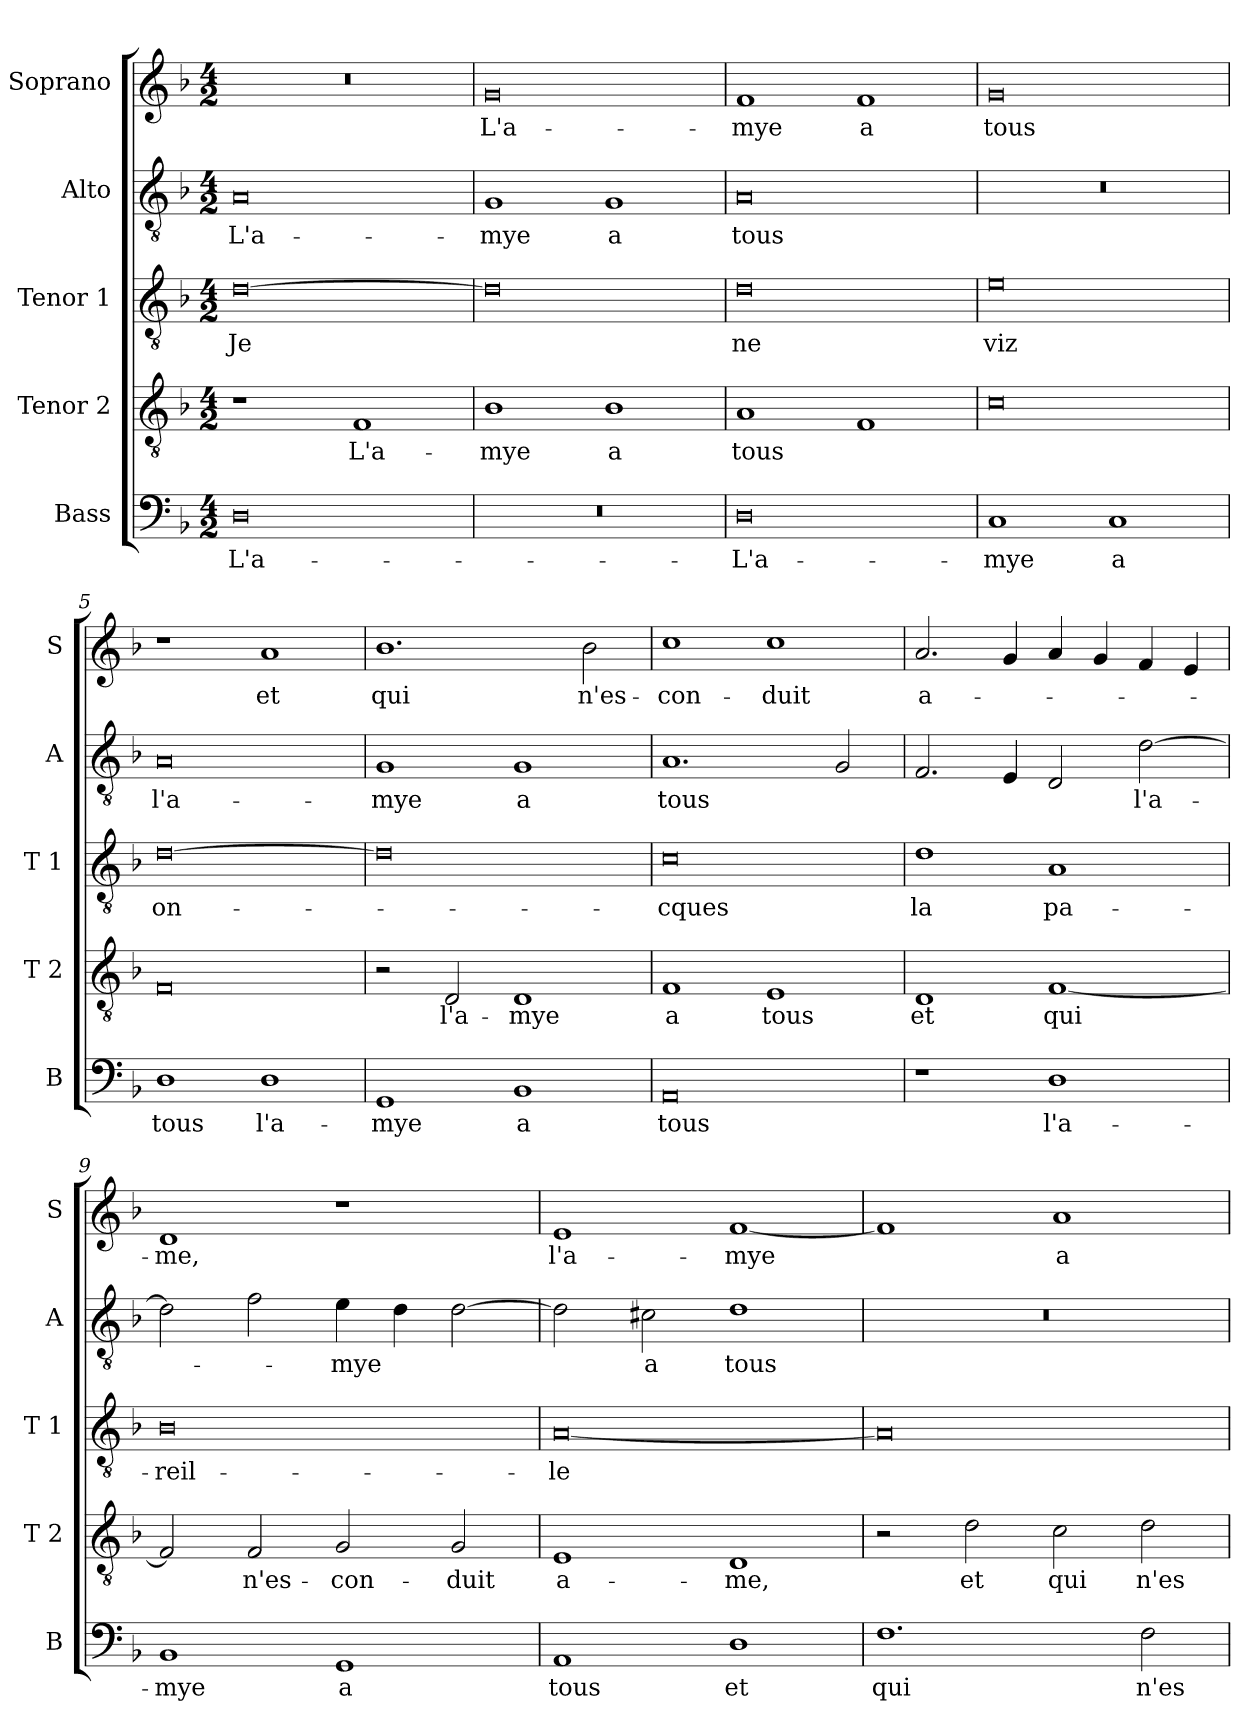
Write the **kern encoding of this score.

**kern	**text	**kern	**text	**kern	**text	**kern	**text	**kern	**text
*part5	*part5	*part4	*part4	*part3	*part3	*part2	*part2	*part1	*part1
*staff5	*staff5	*staff4	*staff4	*staff3	*staff3	*staff2	*staff2	*staff1	*staff1
*I"Bass	*	*I"Tenor 2	*	*I"Tenor 1	*	*I"Alto	*	*I"Soprano	*
*I'B	*	*I'T 2	*	*I'T 1	*	*I'A	*	*I'S	*
*clefF4	*	*clefGv2	*	*clefGv2	*	*clefGv2	*	*clefG2	*
*k[b-]	*	*k[b-]	*	*k[b-]	*	*k[b-]	*	*k[b-]	*
*F:	*	*F:	*	*F:	*	*F:	*	*F:	*
*M4/2	*	*M4/2	*	*M4/2	*	*M4/2	*	*M4/2	*
=1	=1	=1	=1	=1	=1	=1	=1	=1	=1
!	!LO:LY:b	!	!	!	!LO:LY:b	!	!LO:LY:b	!	!
0D	L'a-	1r	.	[0d	Je	0A	L'a-	0r	.
!	!	!	!LO:LY:b	!	!	!	!	!	!
.	.	1F	L'a-	.	.	.	.	.	.
=2	=2	=2	=2	=2	=2	=2	=2	=2	=2
!	!	!	!LO:LY:b	!	!	!	!LO:LY:b	!	!LO:LY:b
0r	.	1B-	-mye	0d]	.	1G	-mye	0g	L'a-
!	!	!	!LO:LY:b	!	!	!	!LO:LY:b	!	!
.	.	1B-	a	.	.	1G	a	.	.
=3	=3	=3	=3	=3	=3	=3	=3	=3	=3
!	!LO:LY:b	!	!LO:LY:b	!	!LO:LY:b	!	!LO:LY:b	!	!LO:LY:b
0D	-L'a-	1A	tous	0d	ne	0A	tous	1f	-mye
!	!	!	!	!	!	!	!	!	!LO:LY:b
.	.	1F	.	.	.	.	.	1f	a
=4	=4	=4	=4	=4	=4	=4	=4	=4	=4
!	!LO:LY:b	!	!	!	!LO:LY:b	!	!	!	!LO:LY:b
1C	-mye	0c	.	0e	viz	0r	.	0g	tous
!	!LO:LY:b	!	!	!	!	!	!	!	!
1C	a	.	.	.	.	.	.	.	.
=5	=5	=5	=5	=5	=5	=5	=5	=5	=5
!	!LO:LY:b	!	!	!	!LO:LY:b	!	!LO:LY:b	!	!
1D	tous	0F	.	[0d	on-	0A	l'a-	1r	.
!	!LO:LY:b	!	!	!	!	!	!	!	!LO:LY:b
1D	l'a-	.	.	.	.	.	.	1a	et
=6	=6	=6	=6	=6	=6	=6	=6	=6	=6
!	!LO:LY:b	!	!	!	!	!	!LO:LY:b	!	!LO:LY:b
1GG	-mye	2r	.	0d]	.	1G	-mye	1.b-	qui
!	!	!	!LO:LY:b	!	!	!	!	!	!
.	.	2D/	l'a-	.	.	.	.	.	.
!	!LO:LY:b	!	!LO:LY:b	!	!	!	!LO:LY:b	!	!
1BB-	a	1D	-mye	.	.	1G	a	.	.
!	!	!	!	!	!	!	!	!	!LO:LY:b
.	.	.	.	.	.	.	.	2b-\	n'es-
!!LO:LB:g=z
=7	=7	=7	=7	=7	=7	=7	=7	=7	=7
!	!LO:LY:b	!	!LO:LY:b	!	!LO:LY:b	!	!LO:LY:b	!	!LO:LY:b
0AA	tous	1F	a	0c	-cques	1.A	tous	1cc	-con-
!	!	!	!LO:LY:b	!	!	!	!	!	!LO:LY:b
.	.	1E	tous	.	.	.	.	1cc	-duit
.	.	.	.	.	.	2G/	.	.	.
=8	=8	=8	=8	=8	=8	=8	=8	=8	=8
!	!	!	!LO:LY:b	!	!LO:LY:b	!	!	!	!LO:LY:b
1r	.	1D	et	1d	la	2.F/	.	2.a/	a-
.	.	.	.	.	.	4E/	.	4g/	.
!	!LO:LY:b	!	!LO:LY:b	!	!LO:LY:b	!	!	!	!
1D	l'a-	[1F	qui	1A	pa-	2D/	.	4a/	.
.	.	.	.	.	.	.	.	4g/	.
!	!	!	!	!	!	!	!LO:LY:b	!	!
.	.	.	.	.	.	[2d\	l'a-	4f/	.
.	.	.	.	.	.	.	.	4e/	.
=9	=9	=9	=9	=9	=9	=9	=9	=9	=9
!	!LO:LY:b	!	!	!	!LO:LY:b	!	!	!	!LO:LY:b
1BB-	-mye	2F/]	.	0B-	-reil-	2d\]	.	1d	-me,
!	!	!	!LO:LY:b	!	!	!	!	!	!
.	.	2F/	n'es-	.	.	2f\	.	.	.
!	!LO:LY:b	!	!LO:LY:b	!	!	!	!LO:LY:b	!	!
1GG	a	2G/	-con-	.	.	4e\	-mye	1r	.
.	.	.	.	.	.	4d\	.	.	.
!	!	!	!LO:LY:b	!	!	!	!	!	!
.	.	2G/	-duit	.	.	[2d\	.	.	.
=10	=10	=10	=10	=10	=10	=10	=10	=10	=10
!	!LO:LY:b	!	!LO:LY:b	!	!LO:LY:b	!	!	!	!LO:LY:b
1AA	tous	1E	a-	[0A	-le	2d\]	.	1e	l'a-
!	!	!	!	!	!	!	!LO:LY:b	!	!
.	.	.	.	.	.	2c#X\	a	.	.
!	!LO:LY:b	!	!LO:LY:b	!	!	!	!LO:LY:b	!	!LO:LY:b
1D	et	1D	-me,	.	.	1d	tous	[1f	-mye
=11	=11	=11	=11	=11	=11	=11	=11	=11	=11
!	!LO:LY:b	!	!	!	!	!	!	!	!
1.F	qui	2r	.	0A]	.	0r	.	1f]	.
!	!	!	!LO:LY:b	!	!	!	!	!	!
.	.	2d\	et	.	.	.	.	.	.
!	!	!	!LO:LY:b	!	!	!	!	!	!LO:LY:b
.	.	2c\	qui	.	.	.	.	1a	a
!	!LO:LY:b	!	!LO:LY:b	!	!	!	!	!	!
2F\	n'es-	2d\	n'es-	.	.	.	.	.	.
=	=	=	=	=	=	=	=	=	=
*-	*-	*-	*-	*-	*-	*-	*-	*-	*-
